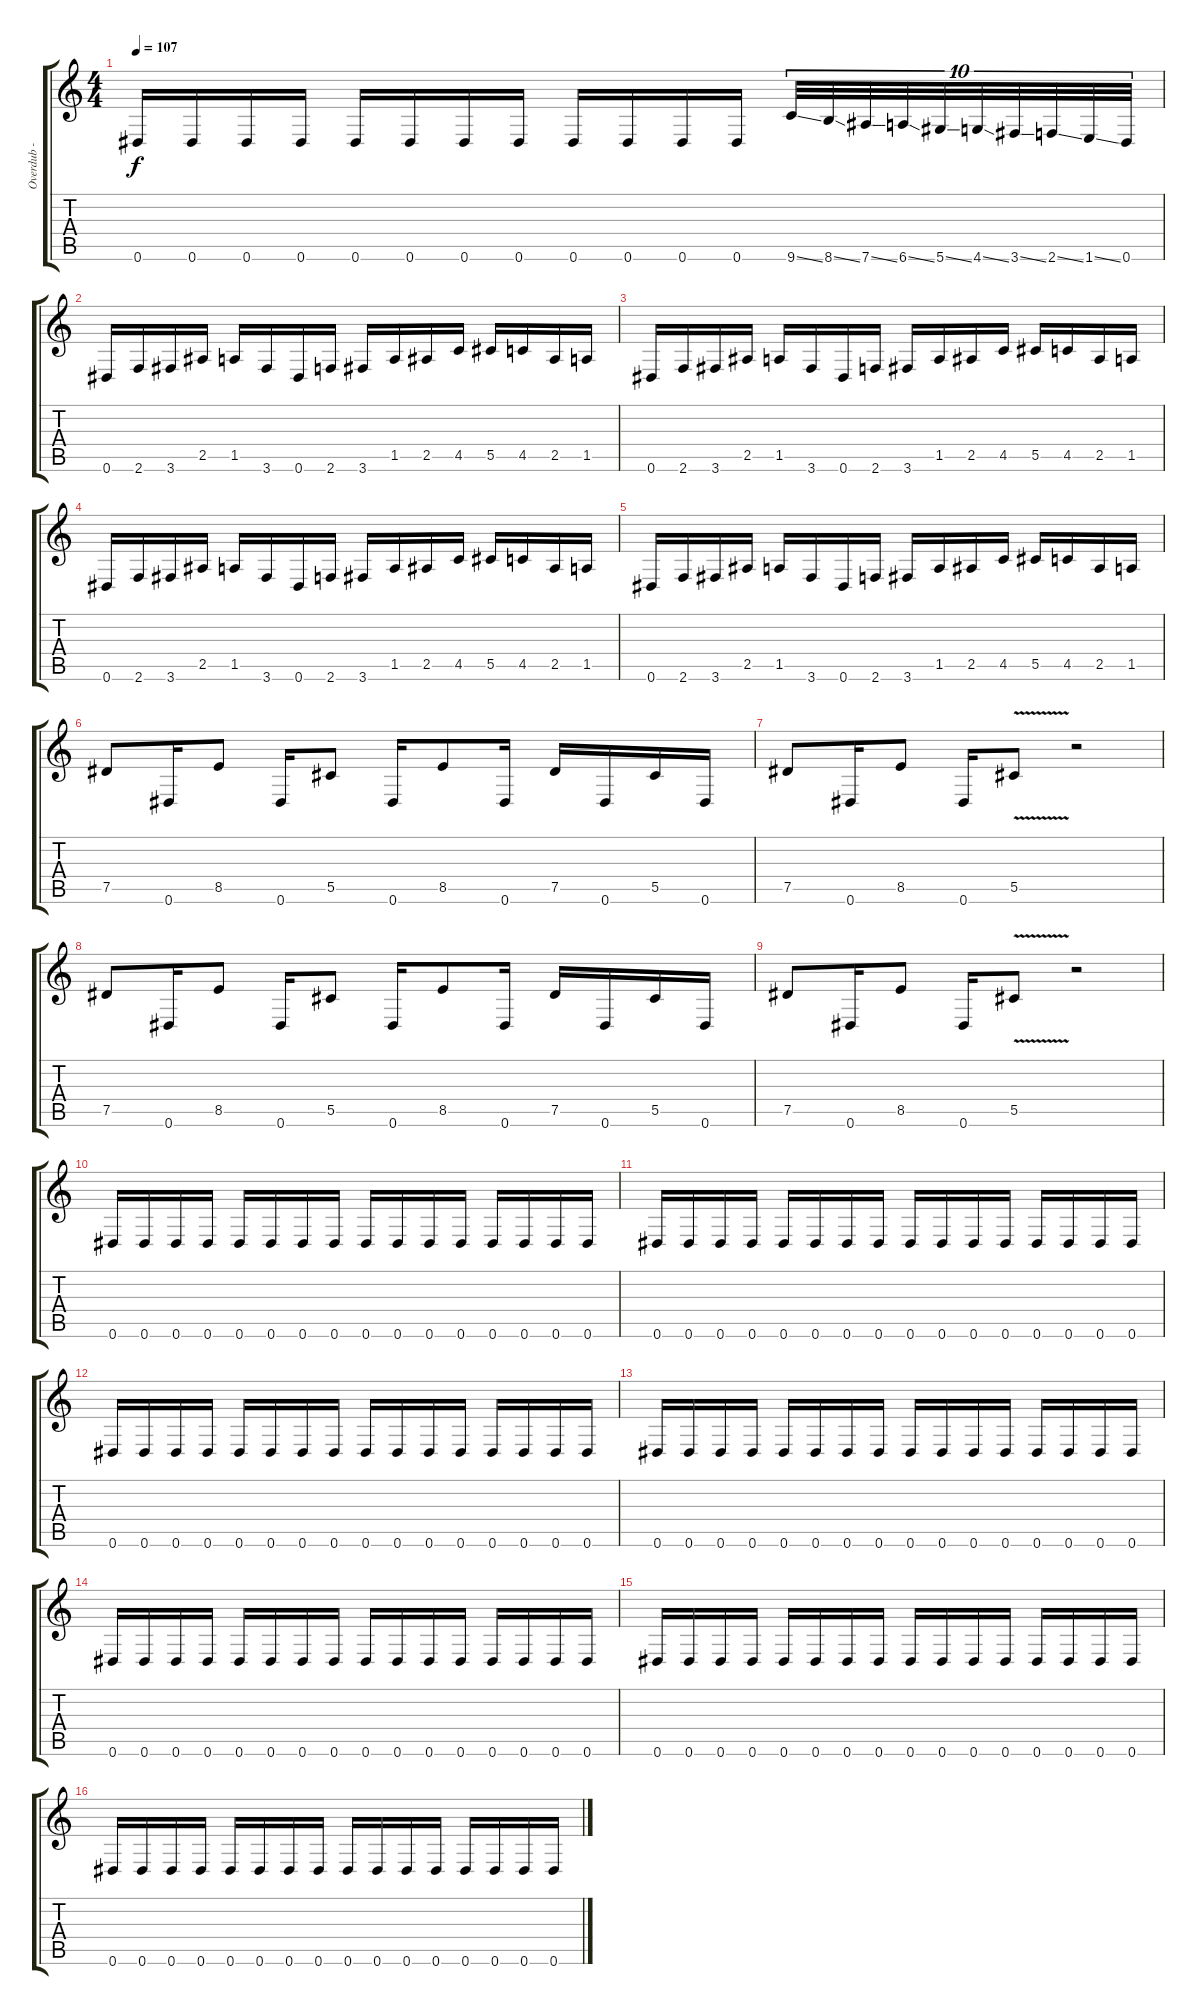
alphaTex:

\track ("Overdub - Effects" "Overdub - ") {instrument distortionguitar}
\staff {score tabs}
\tuning (Eb4 Bb3 Gb3 Db3 Ab2 Eb2) {hide}
\ts (4 4)
\tempo 107
\clef g2
\ks c
0.6.16{dy f} 0.6.16 0.6.16 0.6.16 0.6.16 0.6.16 0.6.16 0.6.16 0.6.16 0.6.16 0.6.16 0.6.16 9.6{ss}.32{tu (10 8) volume 9 instrument fretlessbass} 8.6{ss}.32{tu (10 8)} 7.6{ss}.32{tu (10 8)} 6.6{ss}.32{tu (10 8)} 5.6{ss}.32{tu (10 8)} 4.6{ss}.32{tu (10 8)} 3.6{ss}.32{tu (10 8)} 2.6{ss}.32{tu (10 8)} 1.6{ss}.32{tu (10 8)} 0.6.32{tu (10 8)} |
\section ("" "")
0.6.16{instrument fretlessbass} 2.6.16 3.6.16 2.5.16 1.5.16 3.6.16 0.6.16 2.6.16 3.6.16 1.5.16 2.5.16 4.5.16 5.5.16 4.5.16 2.5.16 1.5.16 |
0.6.16 2.6.16 3.6.16 2.5.16 1.5.16 3.6.16 0.6.16 2.6.16 3.6.16 1.5.16 2.5.16 4.5.16 5.5.16 4.5.16 2.5.16 1.5.16 |
0.6.16 2.6.16 3.6.16 2.5.16 1.5.16 3.6.16 0.6.16 2.6.16 3.6.16 1.5.16 2.5.16 4.5.16 5.5.16 4.5.16 2.5.16 1.5.16 |
0.6.16 2.6.16 3.6.16 2.5.16 1.5.16 3.6.16 0.6.16 2.6.16 3.6.16 1.5.16 2.5.16 4.5.16 5.5.16 4.5.16 2.5.16 1.5.16 |
\section ("" "")
7.5.8 0.6.16 8.5.8 0.6.16 5.5.8 0.6.16 8.5.8 0.6.16 7.5.16 0.6.16 5.5.16 0.6.16 |
7.5.8 0.6.16 8.5.8 0.6.16 5.5{v}.8 r.2 |
7.5.8 0.6.16 8.5.8 0.6.16 5.5.8 0.6.16 8.5.8 0.6.16 7.5.16 0.6.16 5.5.16 0.6.16 |
7.5.8 0.6.16 8.5.8 0.6.16 5.5{v}.8 r.2 |
\section ("" "")
0.6.16{volume 11 instrument distortionguitar} 0.6.16 0.6.16 0.6.16 0.6.16 0.6.16 0.6.16 0.6.16 0.6.16 0.6.16 0.6.16 0.6.16 0.6.16 0.6.16 0.6.16 0.6.16 |
0.6.16 0.6.16 0.6.16 0.6.16 0.6.16 0.6.16 0.6.16 0.6.16 0.6.16 0.6.16 0.6.16 0.6.16 0.6.16 0.6.16 0.6.16 0.6.16 |
0.6.16 0.6.16 0.6.16 0.6.16 0.6.16 0.6.16 0.6.16 0.6.16 0.6.16 0.6.16 0.6.16 0.6.16 0.6.16 0.6.16 0.6.16 0.6.16 |
0.6.16 0.6.16 0.6.16 0.6.16 0.6.16 0.6.16 0.6.16 0.6.16 0.6.16 0.6.16 0.6.16 0.6.16 0.6.16 0.6.16 0.6.16 0.6.16 |
0.6.16 0.6.16 0.6.16 0.6.16 0.6.16 0.6.16 0.6.16 0.6.16 0.6.16 0.6.16 0.6.16 0.6.16 0.6.16 0.6.16 0.6.16 0.6.16 |
0.6.16 0.6.16 0.6.16 0.6.16 0.6.16 0.6.16 0.6.16 0.6.16 0.6.16 0.6.16 0.6.16 0.6.16 0.6.16 0.6.16 0.6.16 0.6.16 |
0.6.16 0.6.16 0.6.16 0.6.16 0.6.16 0.6.16 0.6.16 0.6.16 0.6.16 0.6.16 0.6.16 0.6.16 0.6.16 0.6.16 0.6.16 0.6.16
